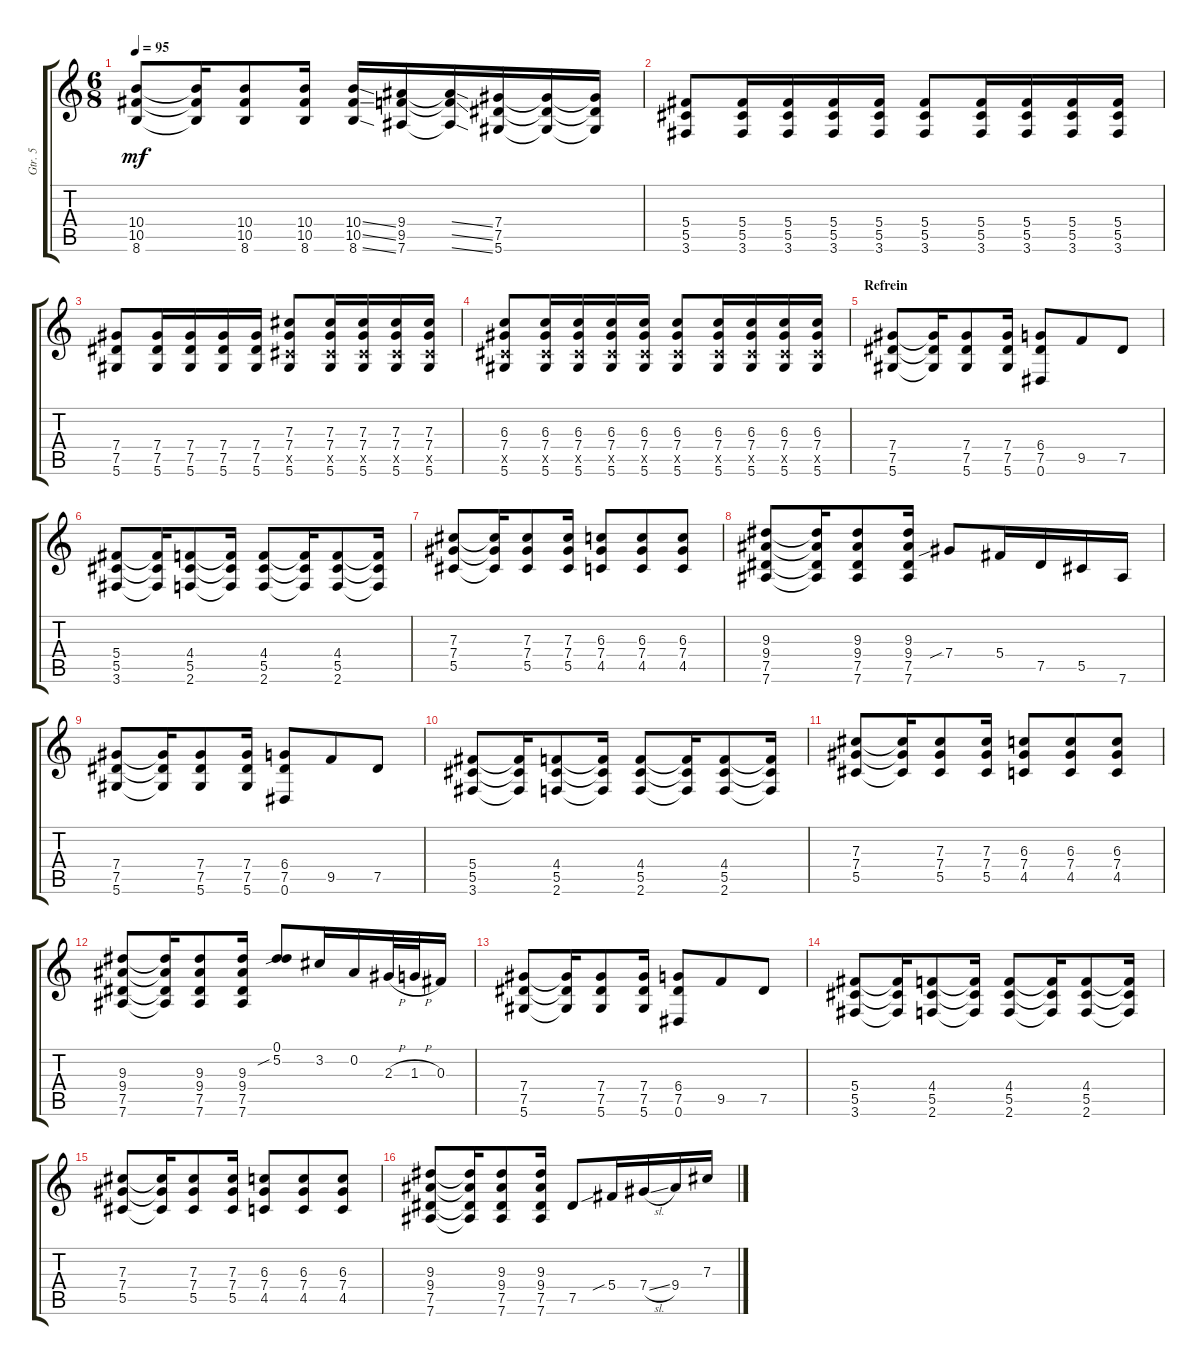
\track ("Gtr. 5" "Gtr. 5") {instrument overdrivenguitar}
\staff {score tabs}
\tuning (Eb4 Bb3 Gb3 Db3 Ab2 Eb2) {hide}
\ts (6 8)
\tempo 95
\clef g2
\ks c
(10.4 10.5 8.6).8{dy mf} (10.4{t} 10.5{t} 8.6{t}).16 (10.4 10.5 8.6).8 (10.4 10.5 8.6).16 (10.4{ss} 10.5{ss} 8.6{ss}).16 (9.4 9.5 7.6).16 (9.4{ss t} 9.5{ss t} 7.6{ss t}).16 (7.4 7.5 5.6).16 (7.4{t} 7.5{t} 5.6{t}).16 (7.4{t} 7.5{t} 5.6{t}).16 |
(5.4 5.5 3.6).8 (5.4 5.5 3.6).16 (5.4 5.5 3.6).16 (5.4 5.5 3.6).16 (5.4 5.5 3.6).16 (5.4 5.5 3.6).8 (5.4 5.5 3.6).16 (5.4 5.5 3.6).16 (5.4 5.5 3.6).16 (5.4 5.5 3.6).16 |
(7.4 7.5 5.6).8 (7.4 7.5 5.6).16 (7.4 7.5 5.6).16 (7.4 7.5 5.6).16 (7.4 7.5 5.6).16 (7.3 7.4 5.5{x} 5.6).8 (7.3 7.4 5.5{x} 5.6).16 (7.3 7.4 5.5{x} 5.6).16 (7.3 7.4 5.5{x} 5.6).16 (7.3 7.4 5.5{x} 5.6).16 |
(6.3 7.4 5.5{x} 5.6).8 (6.3 7.4 5.5{x} 5.6).16 (6.3 7.4 5.5{x} 5.6).16 (6.3 7.4 5.5{x} 5.6).16 (6.3 7.4 5.5{x} 5.6).16 (6.3 7.4 5.5{x} 5.6).8 (6.3 7.4 5.5{x} 5.6).16 (6.3 7.4 5.5{x} 5.6).16 (6.3 7.4 5.5{x} 5.6).16 (6.3 7.4 5.5{x} 5.6).16 |
\section ("" "Refrein")
(7.4 7.5 5.6).8 (7.4{t} 7.5{t} 5.6{t}).16 (7.4 7.5 5.6).8 (7.4 7.5 5.6).16 (6.4 7.5 0.6).8 9.5.8 7.5.8 |
(5.4 5.5 3.6).8 (5.4{t} 5.5{t} 3.6{t}).16 (4.4 5.5 2.6).8 (4.4{t} 5.5{t} 2.6{t}).16 (4.4 5.5 2.6).8 (4.4{t} 5.5{t} 2.6{t}).16 (4.4 5.5 2.6).8 (4.4{t} 5.5{t} 2.6{t}).16 |
(7.3 7.4 5.5).8 (7.3{t} 7.4{t} 5.5{t}).16 (7.3 7.4 5.5).8 (7.3 7.4 5.5).16 (6.3 7.4 4.5).8 (6.3 7.4 4.5).8 (6.3 7.4 4.5).8 |
(9.3 9.4 7.5 7.6).8 (9.3{t} 9.4{t} 7.5{t} 7.6{t}).16 (9.3 9.4 7.5 7.6).8 (9.3 9.4 7.5 7.6).16 7.4{sib}.8 5.4.16 7.5.16 5.5.16 7.6.16 |
(7.4 7.5 5.6).8 (7.4{t} 7.5{t} 5.6{t}).16 (7.4 7.5 5.6).8 (7.4 7.5 5.6).16 (6.4 7.5 0.6).8 9.5.8 7.5.8 |
(5.4 5.5 3.6).8 (5.4{t} 5.5{t} 3.6{t}).16 (4.4 5.5 2.6).8 (4.4{t} 5.5{t} 2.6{t}).16 (4.4 5.5 2.6).8 (4.4{t} 5.5{t} 2.6{t}).16 (4.4 5.5 2.6).8 (4.4{t} 5.5{t} 2.6{t}).16 |
(7.3 7.4 5.5).8 (7.3{t} 7.4{t} 5.5{t}).16 (7.3 7.4 5.5).8 (7.3 7.4 5.5).16 (6.3 7.4 4.5).8 (6.3 7.4 4.5).8 (6.3 7.4 4.5).8 |
(9.3 9.4 7.5 7.6).8 (9.3{t} 9.4{t} 7.5{t} 7.6{t}).16 (9.3 9.4 7.5 7.6).8 (9.3 9.4 7.5 7.6).16 (0.1 5.2{sib}).8 3.2.16 0.2.16 2.3{h}.32 1.3{h}.32 0.3.16 |
(7.4 7.5 5.6).8 (7.4{t} 7.5{t} 5.6{t}).16 (7.4 7.5 5.6).8 (7.4 7.5 5.6).16 (6.4 7.5 0.6).8 9.5.8 7.5.8 |
(5.4 5.5 3.6).8 (5.4{t} 5.5{t} 3.6{t}).16 (4.4 5.5 2.6).8 (4.4{t} 5.5{t} 2.6{t}).16 (4.4 5.5 2.6).8 (4.4{t} 5.5{t} 2.6{t}).16 (4.4 5.5 2.6).8 (4.4{t} 5.5{t} 2.6{t}).16 |
(7.3 7.4 5.5).8 (7.3{t} 7.4{t} 5.5{t}).16 (7.3 7.4 5.5).8 (7.3 7.4 5.5).16 (6.3 7.4 4.5).8 (6.3 7.4 4.5).8 (6.3 7.4 4.5).8 |
(9.3 9.4 7.5 7.6).8 (9.3{t} 9.4{t} 7.5{t} 7.6{t}).16 (9.3 9.4 7.5 7.6).8 (9.3 9.4 7.5 7.6).16 7.5.8 5.4{sib}.16 7.4{sl}.16 9.4.16 7.3.16
